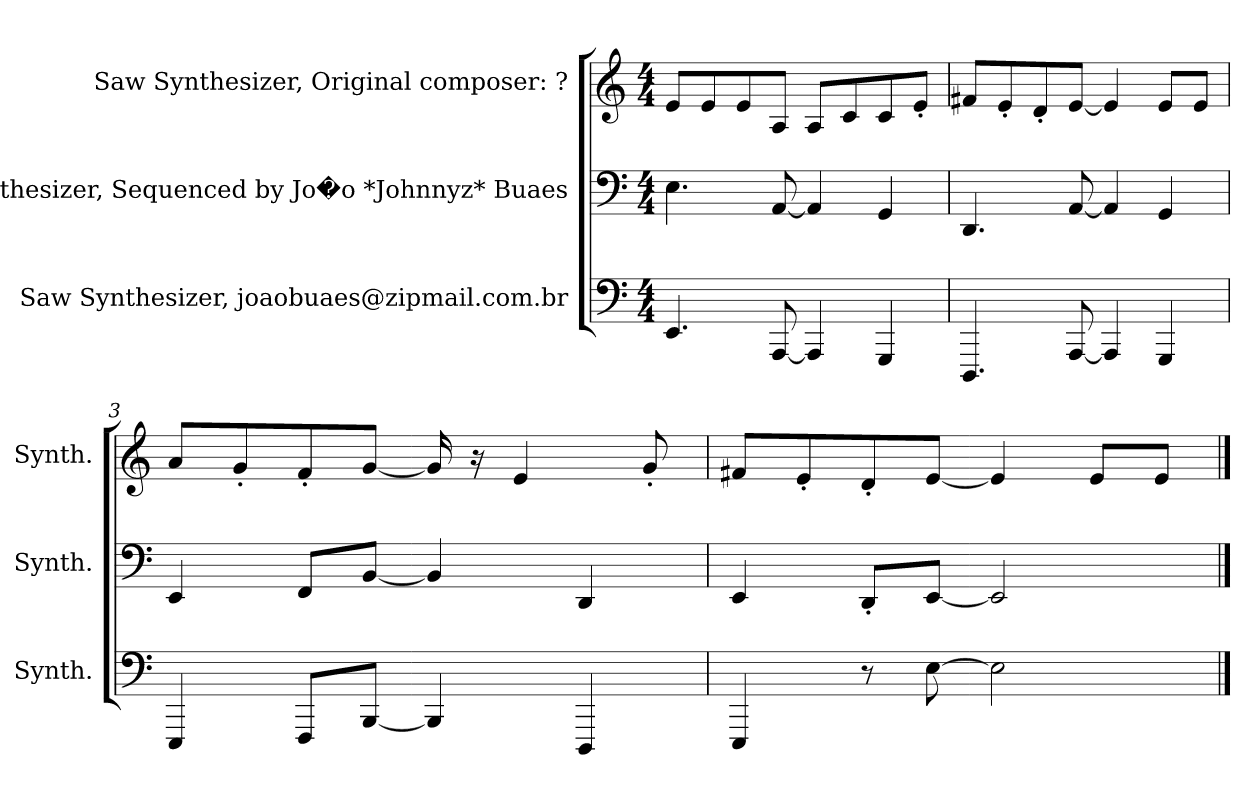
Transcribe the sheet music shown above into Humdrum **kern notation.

**kern	**kern	**kern
*part3	*part2	*part1
*staff3	*staff2	*staff1
*I"Saw Synthesizer, joaobuaes@zipmail.com.br	*I"Saw Synthesizer, Sequenced by Jo�o *Johnnyz* Buaes	*I"Saw Synthesizer, Original composer: ?
*I'Synth.	*I'Synth.	*I'Synth.
*clefF4	*clefF4	*clefG2
*k[]	*k[]	*k[]
*M4/4	*M4/4	*M4/4
*MM150	*MM150	*MM150
=1	=1	=1
4.EE/	4.E\	8e/L
.	.	8e/
.	.	8e/
[8AAA/	[8AA/	8A/J
4AAA/]	4AA/]	8A/L
.	.	8c/
4GGG/	4GG/	8c/
.	.	8e'/J
=2	=2	=2
4.DDD/	4.DD/	8f#X/L
.	.	8e'/
.	.	8d'/
[8AAA/	[8AA/	[8e/J
4AAA/]	4AA/]	4e/]
4GGG/	4GG/	8e/L
.	.	8e/J
!!LO:LB:g=z
=3	=3	=3
4EEE/	4EE/	8a/L
.	.	8g'/
8FFF/L	8FF/L	8f'/
[8BBB/J	[8BB/J	[8g/J
4BBB/]	4BB/]	16g/]
.	.	16r
.	.	4e/
4DDD/	4DD/	.
.	.	8g'/
=4	=4	=4
4EEE/	4EE/	8f#X/L
.	.	8e'/
8r	8DD'/L	8d'/
[8E\	[8EE/J	[8e/J
2E\]	2EE/]	4e/]
.	.	8e/L
.	.	8e/J
==	==	==
*-	*-	*-
